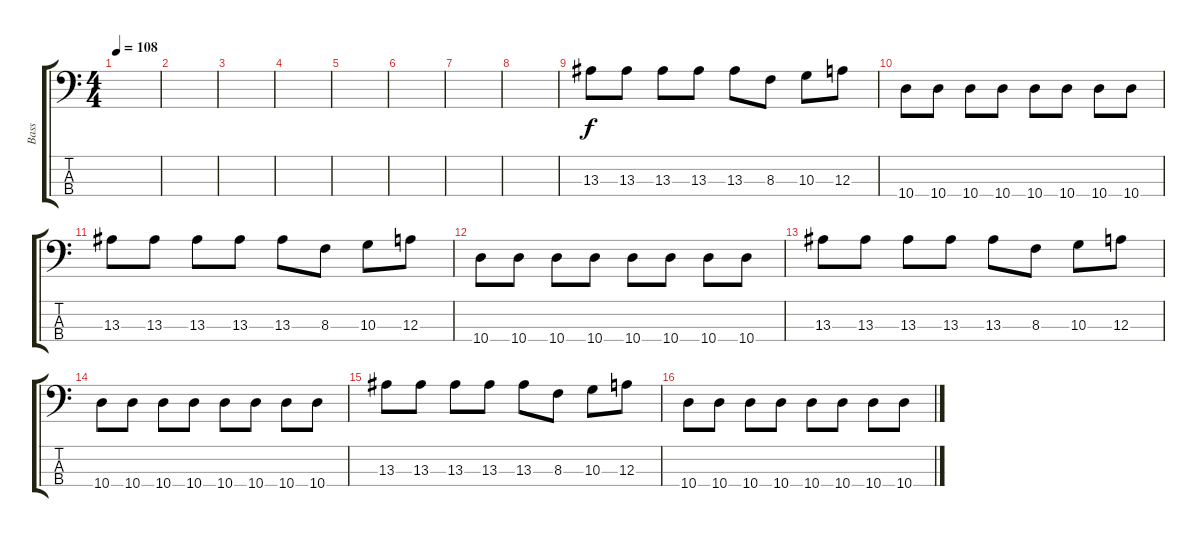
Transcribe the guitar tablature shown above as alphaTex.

\track ("Bass" "Bass") {instrument electricbassfinger}
\staff {score tabs}
\tuning (G2 D2 A1 E1) {hide}
\ts (4 4)
\tempo 108
\clef f4
\ks c
|
|
|
|
|
|
|
|
13.3.8 13.3.8 13.3.8 13.3.8 13.3.8 8.3.8 10.3.8 12.3.8 |
10.4.8 10.4.8 10.4.8 10.4.8 10.4.8 10.4.8 10.4.8 10.4.8 |
13.3.8 13.3.8 13.3.8 13.3.8 13.3.8 8.3.8 10.3.8 12.3.8 |
10.4.8 10.4.8 10.4.8 10.4.8 10.4.8 10.4.8 10.4.8 10.4.8 |
13.3.8 13.3.8 13.3.8 13.3.8 13.3.8 8.3.8 10.3.8 12.3.8 |
10.4.8 10.4.8 10.4.8 10.4.8 10.4.8 10.4.8 10.4.8 10.4.8 |
13.3.8 13.3.8 13.3.8 13.3.8 13.3.8 8.3.8 10.3.8 12.3.8 |
10.4.8 10.4.8 10.4.8 10.4.8 10.4.8 10.4.8 10.4.8 10.4.8
